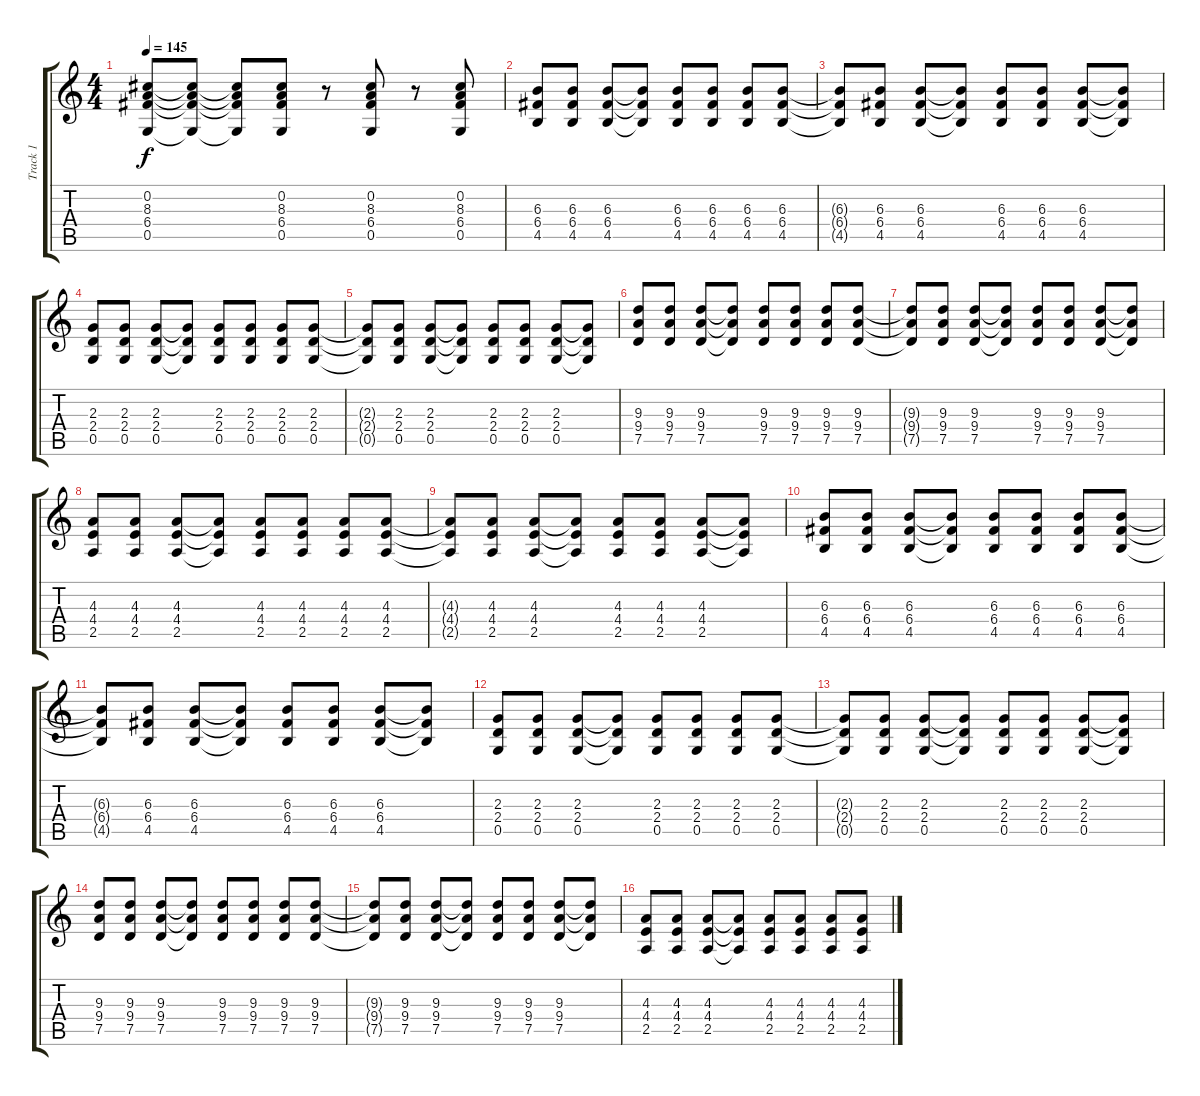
\track ("Track 1" "Track 1") {instrument distortionguitar}
\staff {score tabs}
\tuning (D4 A3 F3 C3 G2 C2) {hide}
\ts (4 4)
\tempo 145
\clef g2
\ks c
(0.2 8.3 6.4 0.5).8{dy f instrument distortionguitar} (0.2{t} 8.3{t} 6.4{t} 0.5{t}).8 (0.2{t} 8.3{t} 6.4{t} 0.5{t}).8 (0.2 8.3 6.4 0.5).8 r.8 (0.2 8.3 6.4 0.5).8 r.8 (0.2 8.3 6.4 0.5).8 |
(6.3 6.4 4.5).8 (6.3 6.4 4.5).8 (6.3 6.4 4.5).8 (6.3{t} 6.4{t} 4.5{t}).8 (6.3 6.4 4.5).8 (6.3 6.4 4.5).8 (6.3 6.4 4.5).8 (6.3 6.4 4.5).8 |
(6.3{t} 6.4{t} 4.5{t}).8 (6.3 6.4 4.5).8 (6.3 6.4 4.5).8 (6.3{t} 6.4{t} 4.5{t}).8 (6.3 6.4 4.5).8 (6.3 6.4 4.5).8 (6.3 6.4 4.5).8 (6.3{t} 6.4{t} 4.5{t}).8 |
(2.3 2.4 0.5).8 (2.3 2.4 0.5).8 (2.3 2.4 0.5).8 (2.3{t} 2.4{t} 0.5{t}).8 (2.3 2.4 0.5).8 (2.3 2.4 0.5).8 (2.3 2.4 0.5).8 (2.3 2.4 0.5).8 |
(2.3{t} 2.4{t} 0.5{t}).8 (2.3 2.4 0.5).8 (2.3 2.4 0.5).8 (2.3{t} 2.4{t} 0.5{t}).8 (2.3 2.4 0.5).8 (2.3 2.4 0.5).8 (2.3 2.4 0.5).8 (2.3{t} 2.4{t} 0.5{t}).8 |
(9.3 9.4 7.5).8 (9.3 9.4 7.5).8 (9.3 9.4 7.5).8 (9.3{t} 9.4{t} 7.5{t}).8 (9.3 9.4 7.5).8 (9.3 9.4 7.5).8 (9.3 9.4 7.5).8 (9.3 9.4 7.5).8 |
(9.3{t} 9.4{t} 7.5{t}).8 (9.3 9.4 7.5).8 (9.3 9.4 7.5).8 (9.3{t} 9.4{t} 7.5{t}).8 (9.3 9.4 7.5).8 (9.3 9.4 7.5).8 (9.3 9.4 7.5).8 (9.3{t} 9.4{t} 7.5{t}).8 |
(4.3 4.4 2.5).8 (4.3 4.4 2.5).8 (4.3 4.4 2.5).8 (4.3{t} 4.4{t} 2.5{t}).8 (4.3 4.4 2.5).8 (4.3 4.4 2.5).8 (4.3 4.4 2.5).8 (4.3 4.4 2.5).8 |
(4.3{t} 4.4{t} 2.5{t}).8 (4.3 4.4 2.5).8 (4.3 4.4 2.5).8 (4.3{t} 4.4{t} 2.5{t}).8 (4.3 4.4 2.5).8 (4.3 4.4 2.5).8 (4.3 4.4 2.5).8 (4.3{t} 4.4{t} 2.5{t}).8 |
(6.3 6.4 4.5).8 (6.3 6.4 4.5).8 (6.3 6.4 4.5).8 (6.3{t} 6.4{t} 4.5{t}).8 (6.3 6.4 4.5).8 (6.3 6.4 4.5).8 (6.3 6.4 4.5).8 (6.3 6.4 4.5).8 |
(6.3{t} 6.4{t} 4.5{t}).8 (6.3 6.4 4.5).8 (6.3 6.4 4.5).8 (6.3{t} 6.4{t} 4.5{t}).8 (6.3 6.4 4.5).8 (6.3 6.4 4.5).8 (6.3 6.4 4.5).8 (6.3{t} 6.4{t} 4.5{t}).8 |
(2.3 2.4 0.5).8 (2.3 2.4 0.5).8 (2.3 2.4 0.5).8 (2.3{t} 2.4{t} 0.5{t}).8 (2.3 2.4 0.5).8 (2.3 2.4 0.5).8 (2.3 2.4 0.5).8 (2.3 2.4 0.5).8 |
(2.3{t} 2.4{t} 0.5{t}).8 (2.3 2.4 0.5).8 (2.3 2.4 0.5).8 (2.3{t} 2.4{t} 0.5{t}).8 (2.3 2.4 0.5).8 (2.3 2.4 0.5).8 (2.3 2.4 0.5).8 (2.3{t} 2.4{t} 0.5{t}).8 |
(9.3 9.4 7.5).8 (9.3 9.4 7.5).8 (9.3 9.4 7.5).8 (9.3{t} 9.4{t} 7.5{t}).8 (9.3 9.4 7.5).8 (9.3 9.4 7.5).8 (9.3 9.4 7.5).8 (9.3 9.4 7.5).8 |
(9.3{t} 9.4{t} 7.5{t}).8 (9.3 9.4 7.5).8 (9.3 9.4 7.5).8 (9.3{t} 9.4{t} 7.5{t}).8 (9.3 9.4 7.5).8 (9.3 9.4 7.5).8 (9.3 9.4 7.5).8 (9.3{t} 9.4{t} 7.5{t}).8 |
(4.3 4.4 2.5).8 (4.3 4.4 2.5).8 (4.3 4.4 2.5).8 (4.3{t} 4.4{t} 2.5{t}).8 (4.3 4.4 2.5).8 (4.3 4.4 2.5).8 (4.3 4.4 2.5).8 (4.3 4.4 2.5).8
